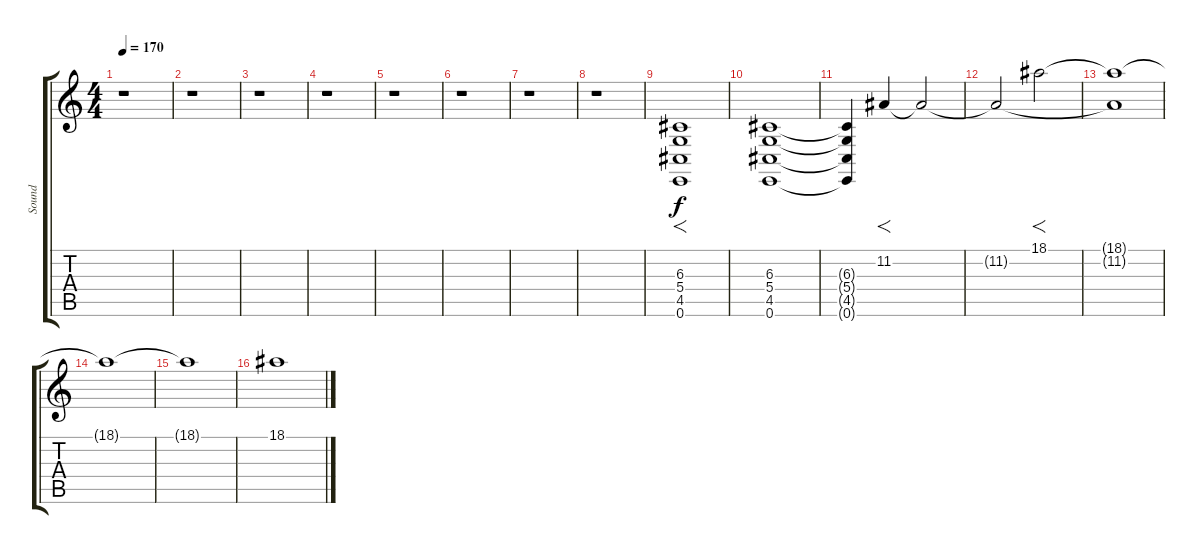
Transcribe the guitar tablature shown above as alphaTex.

\track ("Sound" "Sound") {instrument pad2warm}
\staff {score tabs}
\tuning (E4 B3 G3 D3 A2 E2) {hide}
\ts (4 4)
\tempo 170
\clef g2
\ks c
r.1{dy f} |
r.1 |
r.1 |
r.1 |
r.1 |
r.1 |
r.1 |
r.1 |
(6.3 5.4 4.5 0.6).1{f} |
(6.3 5.4 4.5 0.6).1 |
(6.3{t} 5.4{t} 4.5{t} 0.6{t}).4 11.2.4{f} 11.2{t}.2 |
11.2{t}.2 18.1.2{f} |
(18.1{t} 11.2{t}).1 |
18.1{t}.1 |
18.1{t}.1 |
18.1.1
